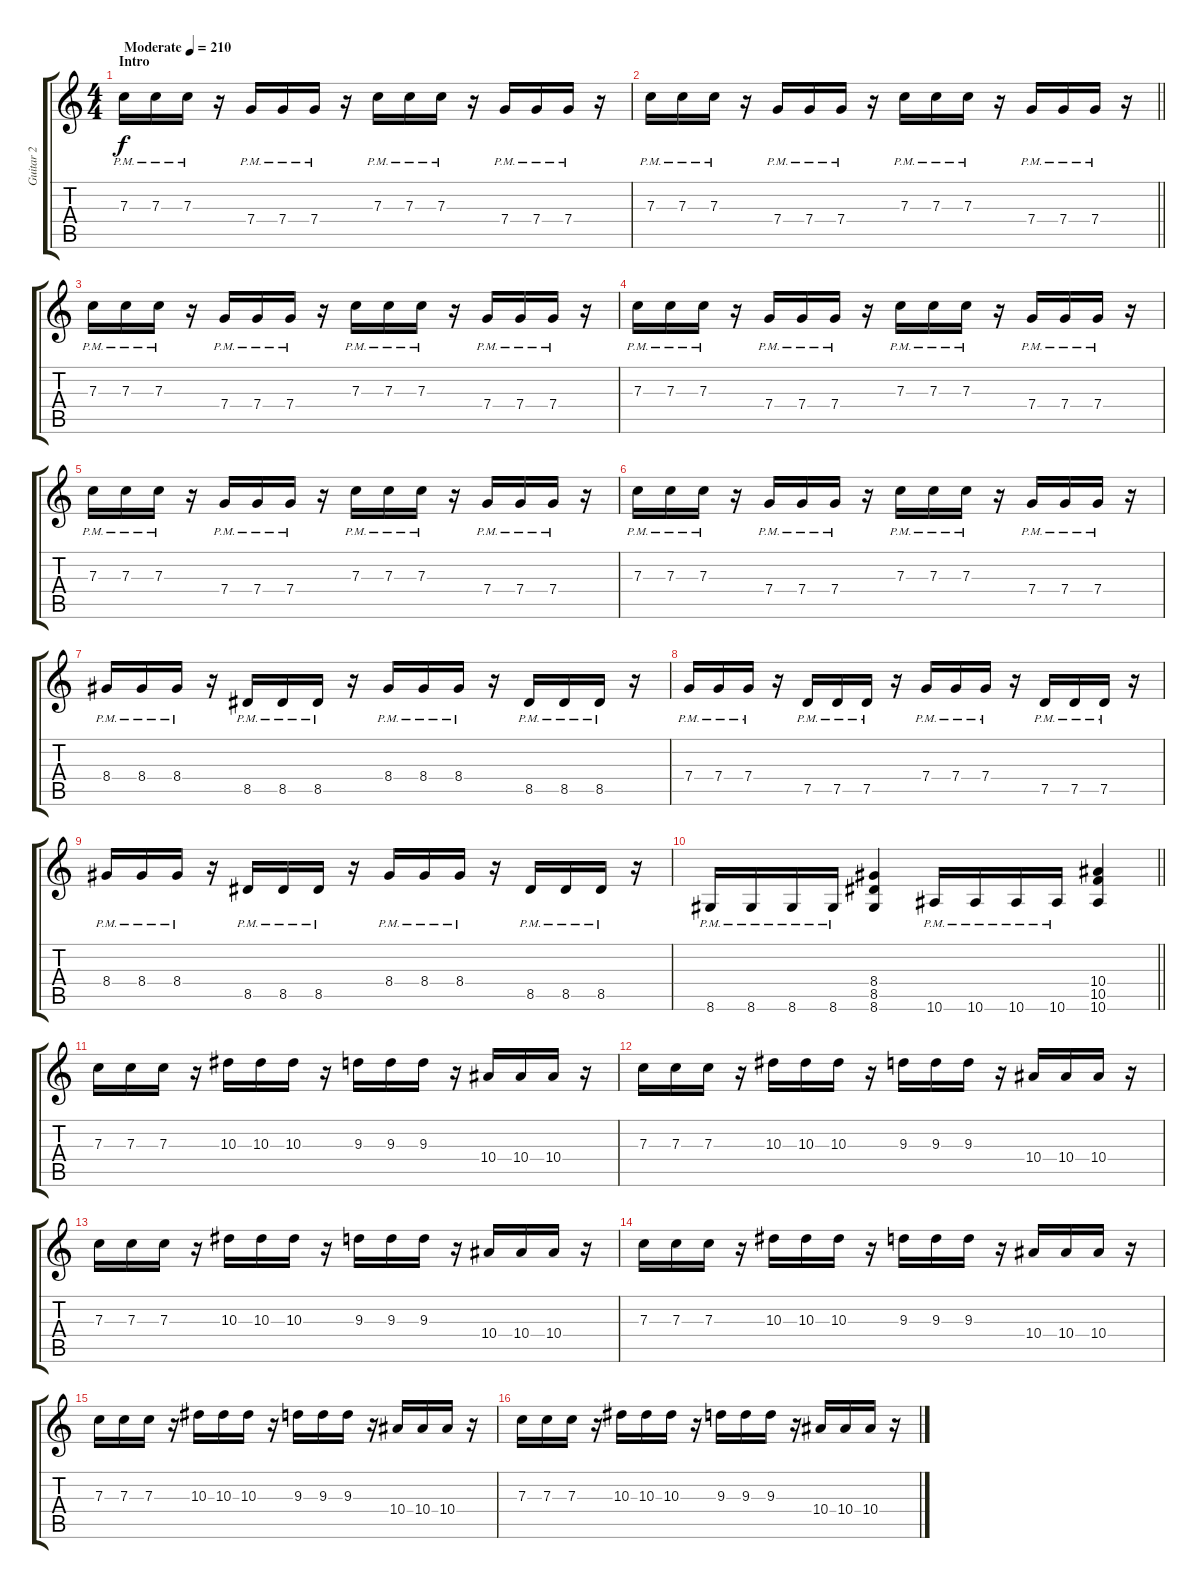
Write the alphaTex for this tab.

\track ("Guitar 2" "Guitar 2") {instrument overdrivenguitar}
\staff {score tabs}
\tuning (D4 A3 F3 C3 G2 C2) {hide}
\ts (4 4)
\section ("" "Intro")
\tempo (210 "Moderate")
\clef g2
\ks c
7.3{pm}.16{dy f instrument overdrivenguitar} 7.3{pm}.16 7.3{pm}.16 r.16 7.4{pm}.16 7.4{pm}.16 7.4{pm}.16 r.16 7.3{pm}.16 7.3{pm}.16 7.3{pm}.16 r.16 7.4{pm}.16 7.4{pm}.16 7.4{pm}.16 r.16 |
\barLineRight lightlight
7.3{pm}.16 7.3{pm}.16 7.3{pm}.16 r.16 7.4{pm}.16 7.4{pm}.16 7.4{pm}.16 r.16 7.3{pm}.16 7.3{pm}.16 7.3{pm}.16 r.16 7.4{pm}.16 7.4{pm}.16 7.4{pm}.16 r.16 |
7.3{pm}.16 7.3{pm}.16 7.3{pm}.16 r.16 7.4{pm}.16 7.4{pm}.16 7.4{pm}.16 r.16 7.3{pm}.16 7.3{pm}.16 7.3{pm}.16 r.16 7.4{pm}.16 7.4{pm}.16 7.4{pm}.16 r.16 |
7.3{pm}.16 7.3{pm}.16 7.3{pm}.16 r.16 7.4{pm}.16 7.4{pm}.16 7.4{pm}.16 r.16 7.3{pm}.16 7.3{pm}.16 7.3{pm}.16 r.16 7.4{pm}.16 7.4{pm}.16 7.4{pm}.16 r.16 |
7.3{pm}.16 7.3{pm}.16 7.3{pm}.16 r.16 7.4{pm}.16 7.4{pm}.16 7.4{pm}.16 r.16 7.3{pm}.16 7.3{pm}.16 7.3{pm}.16 r.16 7.4{pm}.16 7.4{pm}.16 7.4{pm}.16 r.16 |
7.3{pm}.16 7.3{pm}.16 7.3{pm}.16 r.16 7.4{pm}.16 7.4{pm}.16 7.4{pm}.16 r.16 7.3{pm}.16 7.3{pm}.16 7.3{pm}.16 r.16 7.4{pm}.16 7.4{pm}.16 7.4{pm}.16 r.16 |
8.4{pm}.16 8.4{pm}.16 8.4{pm}.16 r.16 8.5{pm}.16 8.5{pm}.16 8.5{pm}.16 r.16 8.4{pm}.16 8.4{pm}.16 8.4{pm}.16 r.16 8.5{pm}.16 8.5{pm}.16 8.5{pm}.16 r.16 |
7.4{pm}.16 7.4{pm}.16 7.4{pm}.16 r.16 7.5{pm}.16 7.5{pm}.16 7.5{pm}.16 r.16 7.4{pm}.16 7.4{pm}.16 7.4{pm}.16 r.16 7.5{pm}.16 7.5{pm}.16 7.5{pm}.16 r.16 |
8.4{pm}.16 8.4{pm}.16 8.4{pm}.16 r.16 8.5{pm}.16 8.5{pm}.16 8.5{pm}.16 r.16 8.4{pm}.16 8.4{pm}.16 8.4{pm}.16 r.16 8.5{pm}.16 8.5{pm}.16 8.5{pm}.16 r.16 |
\barLineRight lightlight
8.6{pm}.16 8.6{pm}.16 8.6{pm}.16 8.6{pm}.16 (8.4 8.5 8.6).4 10.6{pm}.16 10.6{pm}.16 10.6{pm}.16 10.6{pm}.16 (10.4 10.5 10.6).4 |
7.3.16 7.3.16 7.3.16 r.16 10.3.16 10.3.16 10.3.16 r.16 9.3.16 9.3.16 9.3.16 r.16 10.4.16 10.4.16 10.4.16 r.16 |
7.3.16 7.3.16 7.3.16 r.16 10.3.16 10.3.16 10.3.16 r.16 9.3.16 9.3.16 9.3.16 r.16 10.4.16 10.4.16 10.4.16 r.16 |
7.3.16 7.3.16 7.3.16 r.16 10.3.16 10.3.16 10.3.16 r.16 9.3.16 9.3.16 9.3.16 r.16 10.4.16 10.4.16 10.4.16 r.16 |
7.3.16 7.3.16 7.3.16 r.16 10.3.16 10.3.16 10.3.16 r.16 9.3.16 9.3.16 9.3.16 r.16 10.4.16 10.4.16 10.4.16 r.16 |
7.3.16 7.3.16 7.3.16 r.16 10.3.16 10.3.16 10.3.16 r.16 9.3.16 9.3.16 9.3.16 r.16 10.4.16 10.4.16 10.4.16 r.16 |
7.3.16 7.3.16 7.3.16 r.16 10.3.16 10.3.16 10.3.16 r.16 9.3.16 9.3.16 9.3.16 r.16 10.4.16 10.4.16 10.4.16 r.16
